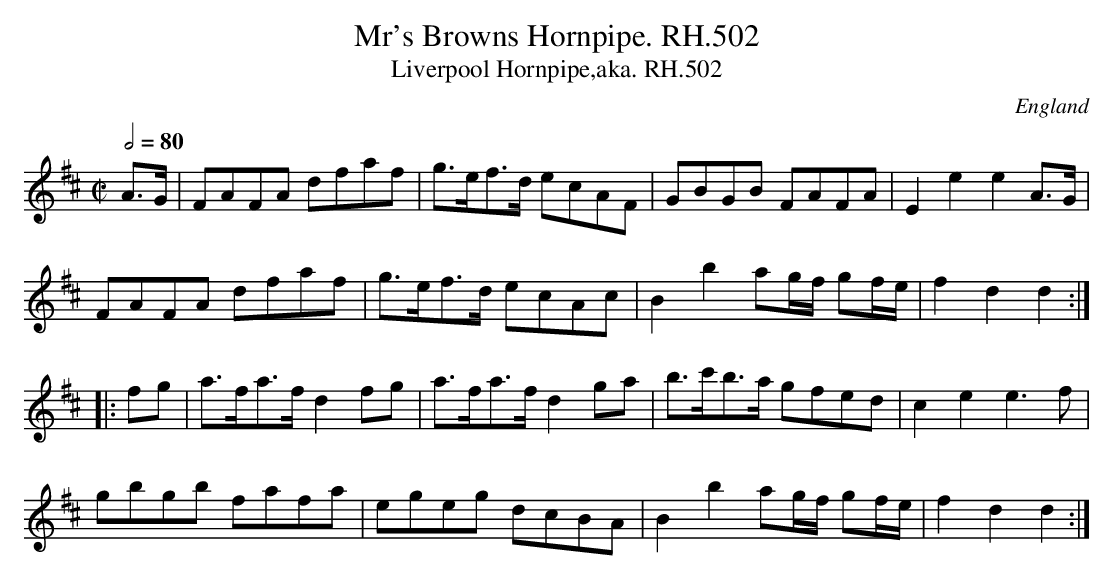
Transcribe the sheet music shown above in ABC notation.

X:1
T:Mr's Browns Hornpipe. RH.502
T:Liverpool Hornpipe,aka. RH.502
O:England
M:C|
L:1/8
Q:1/2=80
K:D major
A>G|FAFA dfaf|g>ef>d ecAF|GBGB FAFA|E2e2 e2A>G|!
FAFA dfaf|g>ef>d ecAc|B2b2 ag/f/ gf/e/|f2d2 d2:|!
|:fg|a>fa>f d2fg|a>fa>f d2ga|b>c'b>a gfed|c2e2 e3f|!
gbgb fafa|egeg dcBA|B2b2 ag/f/ gf/e/|f2d2 d2:|
